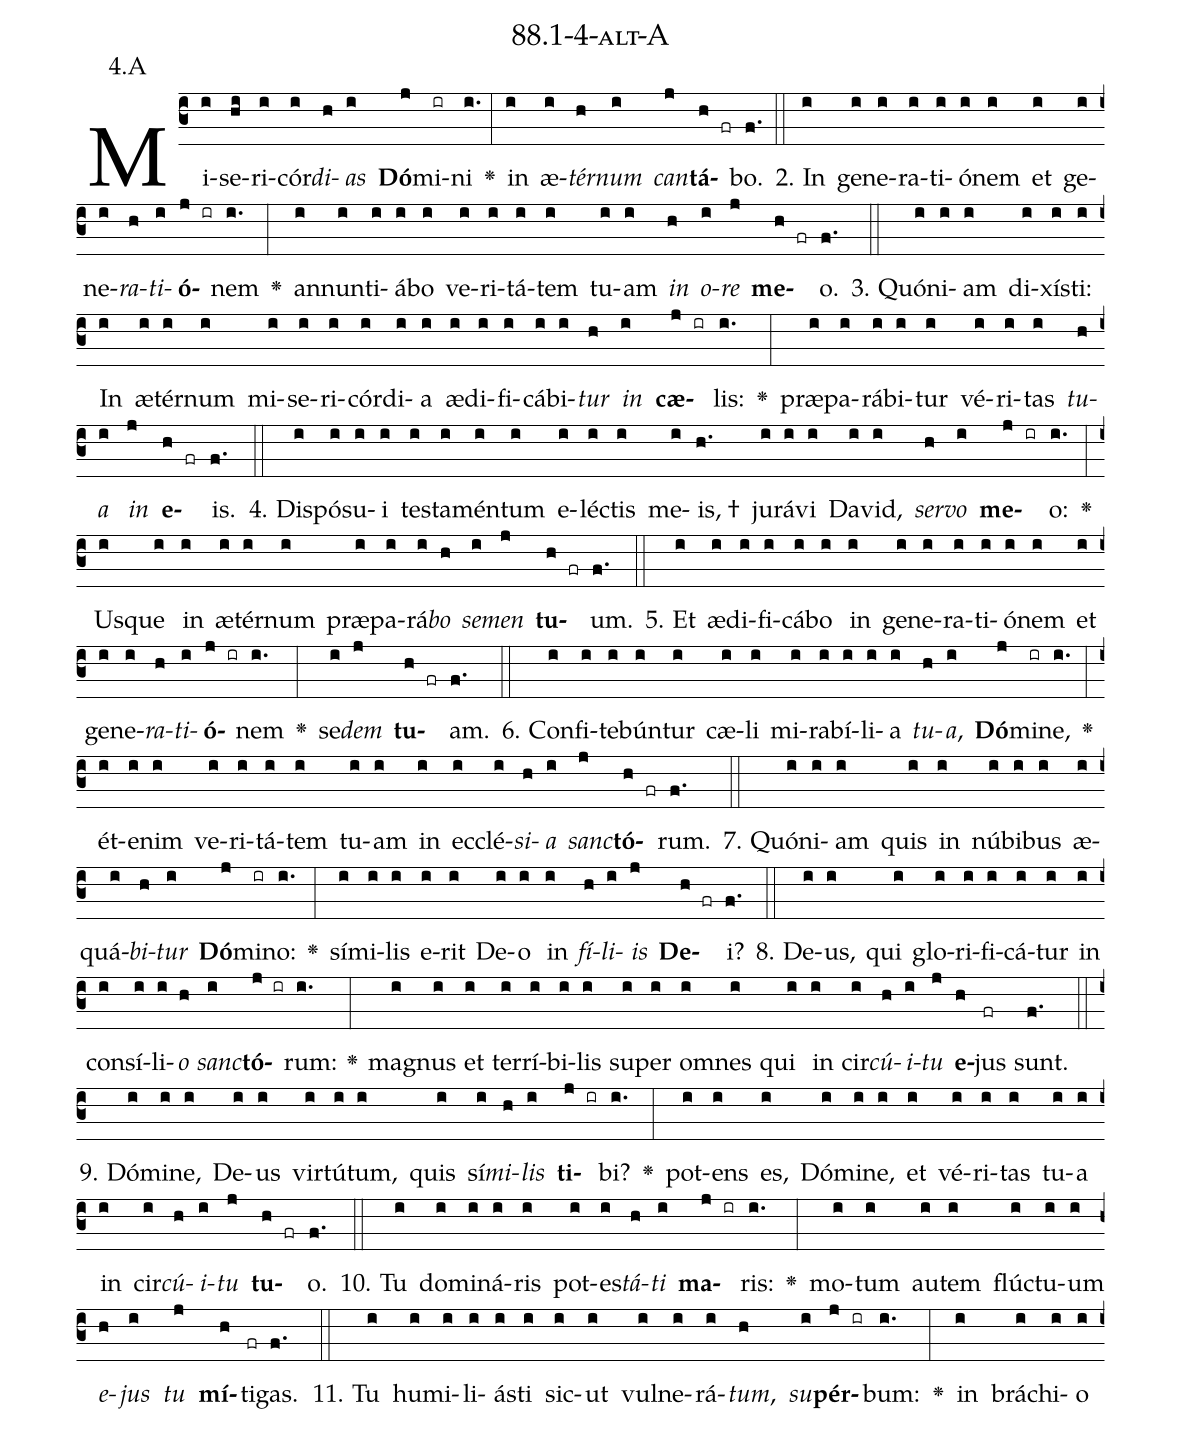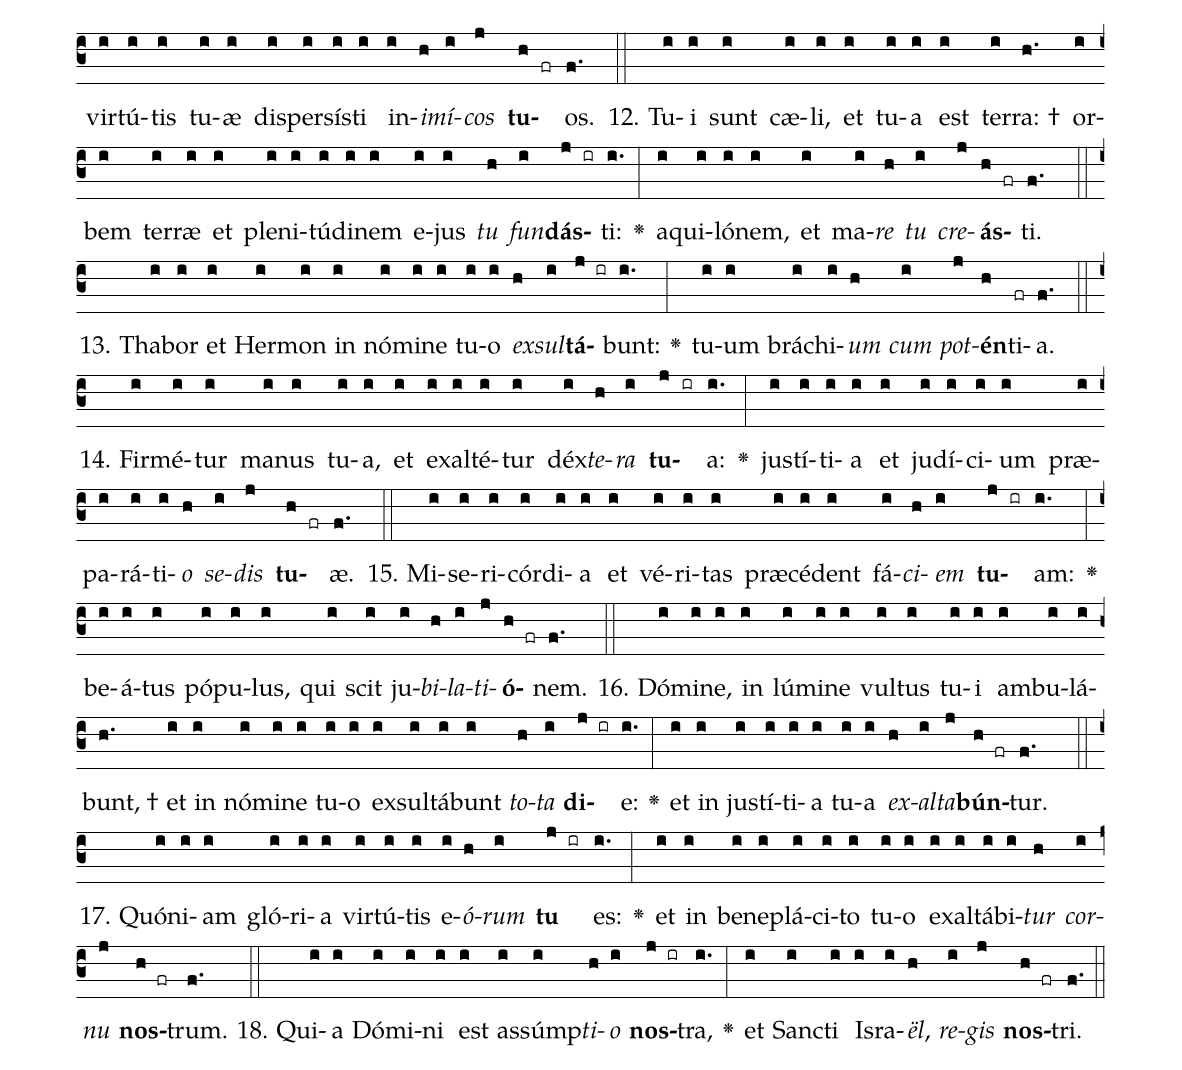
name: 88.1-4-alt-A;
annotation: 4.A;
%%
(c3)Mi(i)se(hi)ri(i)cór(i)<i>di</i>(h)<i>as</i>(i) <b>Dó</b>(j)mi(ir)ni(i.) <v>\greheightstar</v>(:) in(i) æ(i)<i>tér</i>(h)<i>num</i>(i) <i>can</i>(j)<b>tá</b>(h fr)bo.(f.) (::)
2. In(i) ge(i)ne(i)ra(i)ti(i)ó(i)nem(i) et(i) ge(i)ne(i)<i>ra</i>(h)<i>ti</i>(i)<b>ó</b>(j ir)nem(i.) <v>\greheightstar</v>(:) an(i)nun(i)ti(i)á(i)bo(i) ve(i)ri(i)tá(i)tem(i) tu(i)am(i) <i>in</i>(h) <i>o</i>(i)<i>re</i>(j) <b>me</b>(h fr)o.(f.) (::)
3. Quón(i)i(i)am(i) di(i)xís(i)ti:(i) In(i) æ(i)tér(i)num(i) mi(i)se(i)ri(i)cór(i)di(i)a(i) æ(i)di(i)fi(i)cá(i)bi(i)<i>tur</i>(h) <i>in</i>(i) <b>cæ</b>(j ir)lis:(i.) <v>\greheightstar</v>(:) præ(i)pa(i)rá(i)bi(i)tur(i) vé(i)ri(i)tas(i) <i>tu</i>(h)<i>a</i>(i) <i>in</i>(j) <b>e</b>(h fr)is.(f.) (::)
4. Dis(i)pó(i)su(i)i(i) tes(i)ta(i)mén(i)tum(i) e(i)léc(i)tis(i) me(i)is, †(h.) ju(i)rá(i)vi(i) Da(i)vid,(i) <i>ser</i>(h)<i>vo</i>(i) <b>me</b>(j ir)o:(i.) <v>\greheightstar</v>(:) Us(i)que(i) in(i) æ(i)tér(i)num(i) præ(i)pa(i)rá(i)<i>bo</i>(h) <i>se</i>(i)<i>men</i>(j) <b>tu</b>(h fr)um.(f.) (::)
5. Et(i) æ(i)di(i)fi(i)cá(i)bo(i) in(i) ge(i)ne(i)ra(i)ti(i)ó(i)nem(i) et(i) ge(i)ne(i)<i>ra</i>(h)<i>ti</i>(i)<b>ó</b>(j ir)nem(i.) <v>\greheightstar</v>(:) se(i)<i>dem</i>(j) <b>tu</b>(h fr)am.(f.) (::)
6. Con(i)fi(i)te(i)bún(i)tur(i) cæ(i)li(i) mi(i)ra(i)bí(i)li(i)a(i) <i>tu</i>(h)<i>a</i>,(i) <b>Dó</b>(j)mi(ir)ne,(i.) <v>\greheightstar</v>(:) ét(i)e(i)nim(i) ve(i)ri(i)tá(i)tem(i) tu(i)am(i) in(i) ec(i)clé(i)<i>si</i>(h)<i>a</i>(i) <i>sanc</i>(j)<b>tó</b>(h fr)rum.(f.) (::)
7. Quón(i)i(i)am(i) quis(i) in(i) nú(i)bi(i)bus(i) æ(i)quá(i)<i>bi</i>(h)<i>tur</i>(i) <b>Dó</b>(j)mi(ir)no:(i.) <v>\greheightstar</v>(:) sí(i)mi(i)lis(i) e(i)rit(i) De(i)o(i) in(i) <i>fí</i>(h)<i>li</i>(i)<i>is</i>(j) <b>De</b>(h fr)i?(f.) (::)
8. De(i)us,(i) qui(i) glo(i)ri(i)fi(i)cá(i)tur(i) in(i) con(i)sí(i)li(i)<i>o</i>(h) <i>sanc</i>(i)<b>tó</b>(j ir)rum:(i.) <v>\greheightstar</v>(:) ma(i)gnus(i) et(i) ter(i)rí(i)bi(i)lis(i) su(i)per(i) om(i)nes(i) qui(i) in(i) cir(i)<i>cú</i>(h)<i>i</i>(i)<i>tu</i>(j) <b>e</b>(h)jus(fr) sunt.(f.) (::)
9. Dó(i)mi(i)ne,(i) De(i)us(i) vir(i)tú(i)tum,(i) quis(i) sí(i)<i>mi</i>(h)<i>lis</i>(i) <b>ti</b>(j ir)bi?(i.) <v>\greheightstar</v>(:) pot(i)ens(i) es,(i) Dó(i)mi(i)ne,(i) et(i) vé(i)ri(i)tas(i) tu(i)a(i) in(i) cir(i)<i>cú</i>(h)<i>i</i>(i)<i>tu</i>(j) <b>tu</b>(h fr)o.(f.) (::)
10. Tu(i) do(i)mi(i)ná(i)ris(i) pot(i)es(i)<i>tá</i>(h)<i>ti</i>(i) <b>ma</b>(j ir)ris:(i.) <v>\greheightstar</v>(:) mo(i)tum(i) au(i)tem(i) flúc(i)tu(i)um(i) <i>e</i>(h)<i>jus</i>(i) <i>tu</i>(j) <b>mí</b>(h)ti(fr)gas.(f.) (::)
11. Tu(i) hu(i)mi(i)li(i)ás(i)ti(i) sic(i)ut(i) vul(i)ne(i)rá(i)<i>tum</i>,(h) <i>su</i>(i)<b>pér</b>(j ir)bum:(i.) <v>\greheightstar</v>(:) in(i) brá(i)chi(i)o(i) vir(i)tú(i)tis(i) tu(i)æ(i) di(i)sper(i)sís(i)ti(i) in(i)<i>i</i>(h)<i>mí</i>(i)<i>cos</i>(j) <b>tu</b>(h fr)os.(f.) (::)
12. Tu(i)i(i) sunt(i) cæ(i)li,(i) et(i) tu(i)a(i) est(i) ter(i)ra: †(h.) or(i)bem(i) ter(i)ræ(i) et(i) ple(i)ni(i)tú(i)di(i)nem(i) e(i)jus(i) <i>tu</i>(h) <i>fun</i>(i)<b>dás</b>(j ir)ti:(i.) <v>\greheightstar</v>(:) a(i)qui(i)ló(i)nem,(i) et(i) ma(i)<i>re</i>(h) <i>tu</i>(i) <i>cre</i>(j)<b>ás</b>(h fr)ti.(f.) (::)
13. Tha(i)bor(i) et(i) Her(i)mon(i) in(i) nó(i)mi(i)ne(i) tu(i)o(i) <i>ex</i>(h)<i>sul</i>(i)<b>tá</b>(j ir)bunt:(i.) <v>\greheightstar</v>(:) tu(i)um(i) brá(i)chi(i)<i>um</i>(h) <i>cum</i>(i) <i>pot</i>(j)<b>én</b>(h)ti(fr)a.(f.) (::)
14. Fir(i)mé(i)tur(i) ma(i)nus(i) tu(i)a,(i) et(i) ex(i)al(i)té(i)tur(i) déx(i)<i>te</i>(h)<i>ra</i>(i) <b>tu</b>(j ir)a:(i.) <v>\greheightstar</v>(:) jus(i)tí(i)ti(i)a(i) et(i) ju(i)dí(i)ci(i)um(i) præ(i)pa(i)rá(i)ti(i)<i>o</i>(h) <i>se</i>(i)<i>dis</i>(j) <b>tu</b>(h fr)æ.(f.) (::)
15. Mi(i)se(i)ri(i)cór(i)di(i)a(i) et(i) vé(i)ri(i)tas(i) præ(i)cé(i)dent(i) fá(i)<i>ci</i>(h)<i>em</i>(i) <b>tu</b>(j ir)am:(i.) <v>\greheightstar</v>(:) be(i)á(i)tus(i) pó(i)pu(i)lus,(i) qui(i) scit(i) ju(i)<i>bi</i>(h)<i>la</i>(i)<i>ti</i>(j)<b>ó</b>(h fr)nem.(f.) (::)
16. Dó(i)mi(i)ne,(i) in(i) lú(i)mi(i)ne(i) vul(i)tus(i) tu(i)i(i) am(i)bu(i)lá(i)bunt, †(h.) et(i) in(i) nó(i)mi(i)ne(i) tu(i)o(i) ex(i)sul(i)tá(i)bunt(i) <i>to</i>(h)<i>ta</i>(i) <b>di</b>(j ir)e:(i.) <v>\greheightstar</v>(:) et(i) in(i) jus(i)tí(i)ti(i)a(i) tu(i)a(i) <i>ex</i>(h)<i>al</i>(i)<i>ta</i>(j)<b>bún</b>(h fr)tur.(f.) (::)
17. Quón(i)i(i)am(i) gló(i)ri(i)a(i) vir(i)tú(i)tis(i) e(i)<i>ó</i>(h)<i>rum</i>(i) <b>tu</b>(j ir) es:(i.) <v>\greheightstar</v>(:) et(i) in(i) be(i)ne(i)plá(i)ci(i)to(i) tu(i)o(i) ex(i)al(i)tá(i)bi(i)<i>tur</i>(h) <i>cor</i>(i)<i>nu</i>(j) <b>nos</b>(h fr)trum.(f.) (::)
18. Qui(i)a(i) Dó(i)mi(i)ni(i) est(i) as(i)súmp(i)<i>ti</i>(h)<i>o</i>(i) <b>nos</b>(j ir)tra,(i.) <v>\greheightstar</v>(:) et(i) Sanc(i)ti(i) Is(i)ra(i)<i>ël</i>,(h) <i>re</i>(i)<i>gis</i>(j) <b>nos</b>(h fr)tri.(f.) (::)
